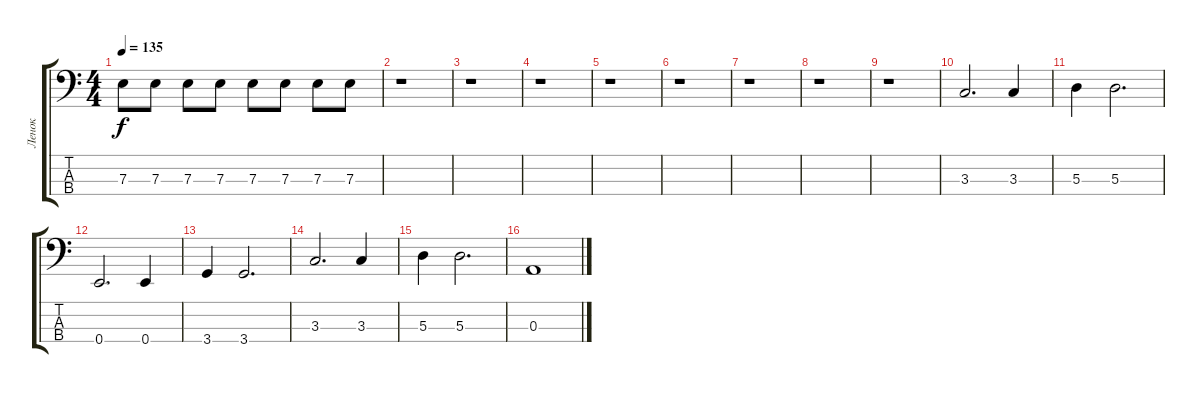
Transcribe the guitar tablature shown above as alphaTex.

\track ("Ленок" "Ленок") {instrument electricbassfinger}
\staff {score tabs}
\tuning (G2 D2 A1 E1) {hide}
\ts (4 4)
\tempo 135
\clef f4
\ks c
7.3.8{dy f} 7.3.8 7.3.8 7.3.8 7.3.8 7.3.8 7.3.8 7.3.8 |
r.1 |
r.1 |
r.1 |
r.1 |
r.1 |
r.1 |
r.1 |
r.1 |
3.3.2{d} 3.3.4 |
5.3.4 5.3.2{d} |
0.4.2{d} 0.4.4 |
3.4.4 3.4.2{d} |
3.3.2{d} 3.3.4 |
5.3.4 5.3.2{d} |
0.3.1
